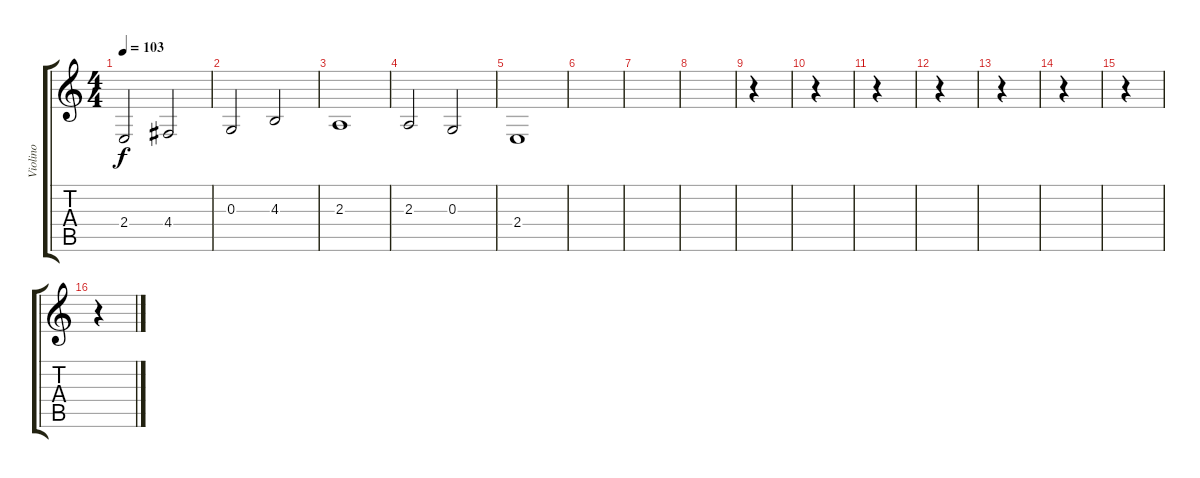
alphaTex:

\track ("Violino" "Violino") {instrument violin}
\staff {score tabs}
\tuning (E4 B3 G3 D3 A2 E2) {hide}
\ts (4 4)
\tempo 103
\clef g2
\ks c
2.4.2{dy f} 4.4.2 |
0.3.2 4.3.2 |
2.3.1 |
2.3.2 0.3.2 |
2.4.1 |
|
|
|
r.4 |
r.4 |
r.4 |
r.4 |
r.4 |
r.4 |
r.4 |
r.4
